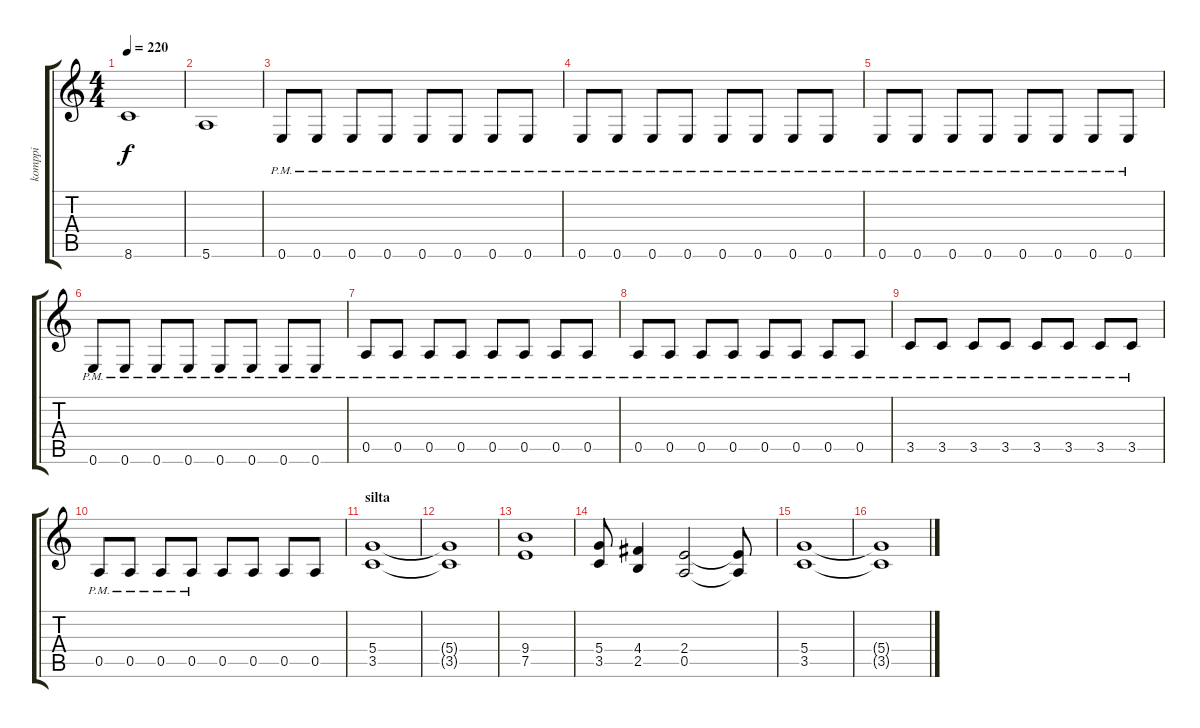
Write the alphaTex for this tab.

\track ("komppi" "komppi") {instrument distortionguitar}
\staff {score tabs}
\tuning (E4 B3 G3 D3 A2 E2) {hide}
\ts (4 4)
\tempo 220
\clef g2
\ks c
8.6.1{dy f} |
5.6.1 |
0.6{pm}.8 0.6{pm}.8 0.6{pm}.8 0.6{pm}.8 0.6{pm}.8 0.6{pm}.8 0.6{pm}.8 0.6{pm}.8 |
0.6{pm}.8 0.6{pm}.8 0.6{pm}.8 0.6{pm}.8 0.6{pm}.8 0.6{pm}.8 0.6{pm}.8 0.6{pm}.8 |
0.6{pm}.8 0.6{pm}.8 0.6{pm}.8 0.6{pm}.8 0.6{pm}.8 0.6{pm}.8 0.6{pm}.8 0.6{pm}.8 |
0.6{pm}.8 0.6{pm}.8 0.6{pm}.8 0.6{pm}.8 0.6{pm}.8 0.6{pm}.8 0.6{pm}.8 0.6{pm}.8 |
0.5{pm}.8 0.5{pm}.8 0.5{pm}.8 0.5{pm}.8 0.5{pm}.8 0.5{pm}.8 0.5{pm}.8 0.5{pm}.8 |
0.5{pm}.8 0.5{pm}.8 0.5{pm}.8 0.5{pm}.8 0.5{pm}.8 0.5{pm}.8 0.5{pm}.8 0.5{pm}.8 |
3.5{pm}.8 3.5{pm}.8 3.5{pm}.8 3.5{pm}.8 3.5{pm}.8 3.5{pm}.8 3.5{pm}.8 3.5{pm}.8 |
0.5{pm}.8 0.5{pm}.8 0.5{pm}.8 0.5{pm}.8 0.5.8 0.5.8 0.5.8 0.5.8 |
\section ("" "silta")
(5.4 3.5).1 |
(5.4{t} 3.5{t}).1 |
(9.4 7.5).1 |
(5.4 3.5).8 (4.4 2.5).4 (2.4 0.5).2 (2.4{t} 0.5{t}).8 |
(5.4 3.5).1 |
(5.4{t} 3.5{t}).1
